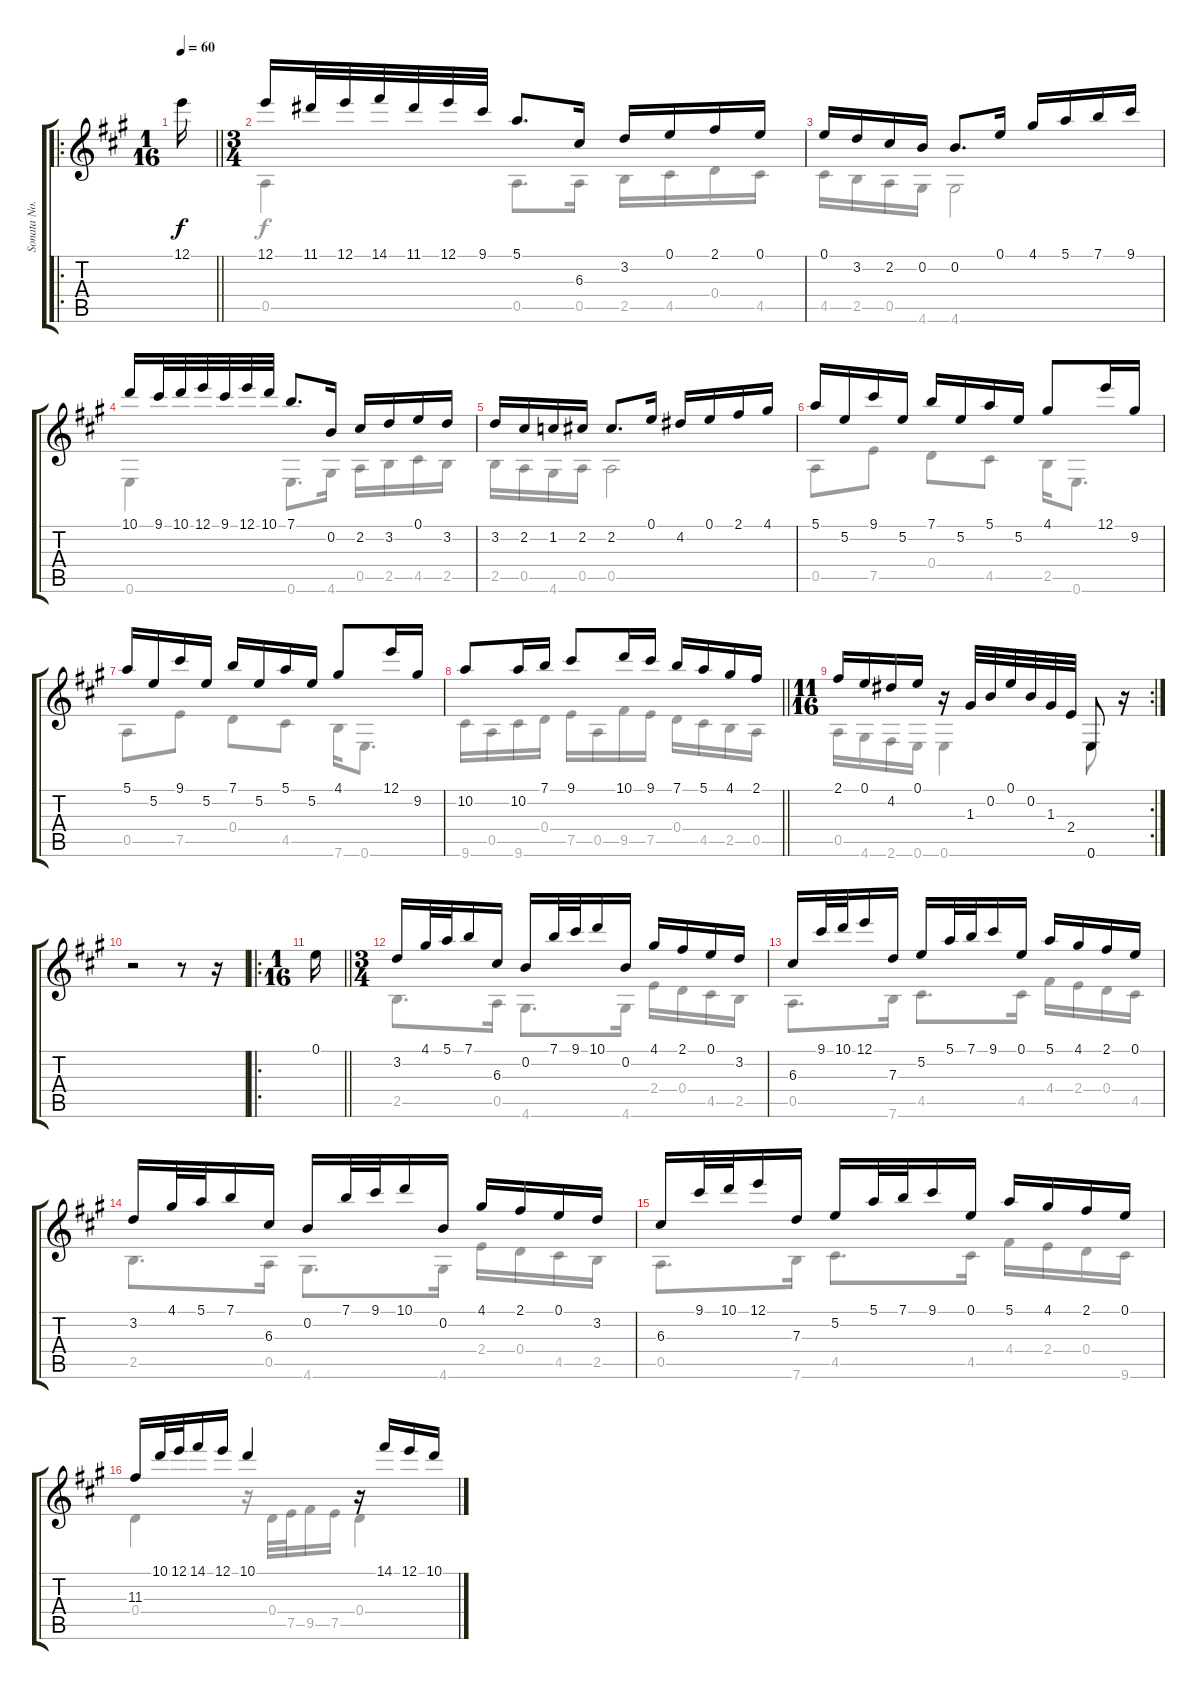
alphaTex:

\track ("Sonata No. 23 In A (M.S. 84)" "Sonata No.") {instrument acousticguitarnylon}
\staff {score tabs}
\tuning (E4 B3 G3 D3 A2 E2) {hide}
\voice
\ro
\ts (1 16)
\tempo 60
\clef g2
\barLineRight lightlight
\ks a
12.1.16{dy f instrument acousticguitarnylon} |
\ts (3 4)
12.1.16 11.1.32 12.1.32 14.1.32 11.1.32 12.1.32 9.1.32 5.1.8{d} 6.3.16 3.2.16 0.1.16 2.1.16 0.1.16 |
0.1.16 3.2.16 2.2.16 0.2.16 0.2.8{d} 0.1.16 4.1.16 5.1.16 7.1.16 9.1.16 |
10.1.16 9.1.32 10.1.32 12.1.32 9.1.32 12.1.32 10.1.32 7.1.8{d} 0.2.16 2.2.16 3.2.16 0.1.16 3.2.16 |
3.2.16 2.2.16 1.2.16 2.2.16 2.2.8{d} 0.1.16 4.2.16 0.1.16 2.1.16 4.1.16 |
5.1.16 5.2.16 9.1.16 5.2.16 7.1.16 5.2.16 5.1.16 5.2.16 4.1.8 12.1.16 9.2.16 |
5.1.16 5.2.16 9.1.16 5.2.16 7.1.16 5.2.16 5.1.16 5.2.16 4.1.8 12.1.16 9.2.16 |
\barLineRight lightlight
10.2.8 10.2.16 7.1.16 9.1.8 10.1.16 9.1.16 7.1.16 5.1.16 4.1.16 2.1.16 |
\rc 2
\ts (11 16)
2.1.16 0.1.16 4.2.16 0.1.16 r.16 1.3.32 0.2.32 0.1.32 0.2.32 1.3.32 2.4.32 0.6.8 r.16 |
r.2 r.8 r.16 |
\ro
\ts (1 16)
\barLineRight lightlight
0.1.16 |
\ts (3 4)
3.2.16 4.1.32 5.1.32 7.1.16 6.3.16 0.2.16 7.1.32 9.1.32 10.1.16 0.2.16 4.1.16 2.1.16 0.1.16 3.2.16 |
6.3.16 9.1.32 10.1.32 12.1.16 7.3.16 5.2.16 5.1.32 7.1.32 9.1.16 0.1.16 5.1.16 4.1.16 2.1.16 0.1.16 |
3.2.16 4.1.32 5.1.32 7.1.16 6.3.16 0.2.16 7.1.32 9.1.32 10.1.16 0.2.16 4.1.16 2.1.16 0.1.16 3.2.16 |
6.3.16 9.1.32 10.1.32 12.1.16 7.3.16 5.2.16 5.1.32 7.1.32 9.1.16 0.1.16 5.1.16 4.1.16 2.1.16 0.1.16 |
11.3.16 10.1.32 12.1.32 14.1.16 12.1.16 10.1.4 r.16 14.1.16 12.1.16 10.1.16
\voice
\clef g2
\ottava regular
\simile none
\barLineRight lightlight
\ks a
|
0.5.4 0.5.8{d} 0.5.16 2.5.16 4.5.16 0.4.16 4.5.16 |
4.5.16 2.5.16 0.5.16 4.6.16 4.6.2 |
0.6.4 0.6.8{d} 4.6.16 0.5.16 2.5.16 4.5.16 2.5.16 |
2.5.16 0.5.16 4.6.16 0.5.16 0.5.2 |
0.5.8 7.5.8 0.4.8 4.5.8 2.5.16 0.6.8{d} |
0.5.8 7.5.8 0.4.8 4.5.8 7.6.16 0.6.8{d} |
\barLineRight lightlight
9.6.16 0.5.16 9.6.16 0.4.16 7.5.16 0.5.16 9.5.16 7.5.16 0.4.16 4.5.16 2.5.16 0.5.16 |
0.5.16 4.6.16 2.6.16 0.6.16 0.6.4 0.6.8 r.16 |
|
\barLineRight lightlight
|
2.5.8{d} 0.5.16 4.6.8{d} 4.6.16 2.4.16 0.4.16 4.5.16 2.5.16 |
0.5.8{d} 7.6.16 4.5.8{d} 4.5.16 4.4.16 2.4.16 0.4.16 4.5.16 |
2.5.8{d} 0.5.16 4.6.8{d} 4.6.16 2.4.16 0.4.16 4.5.16 2.5.16 |
0.5.8{d} 7.6.16 4.5.8{d} 4.5.16 4.4.16 2.4.16 0.4.16 9.6.16 |
0.4.4 r.16 0.4.32 7.5.32 9.5.16 7.5.16 0.4.4
